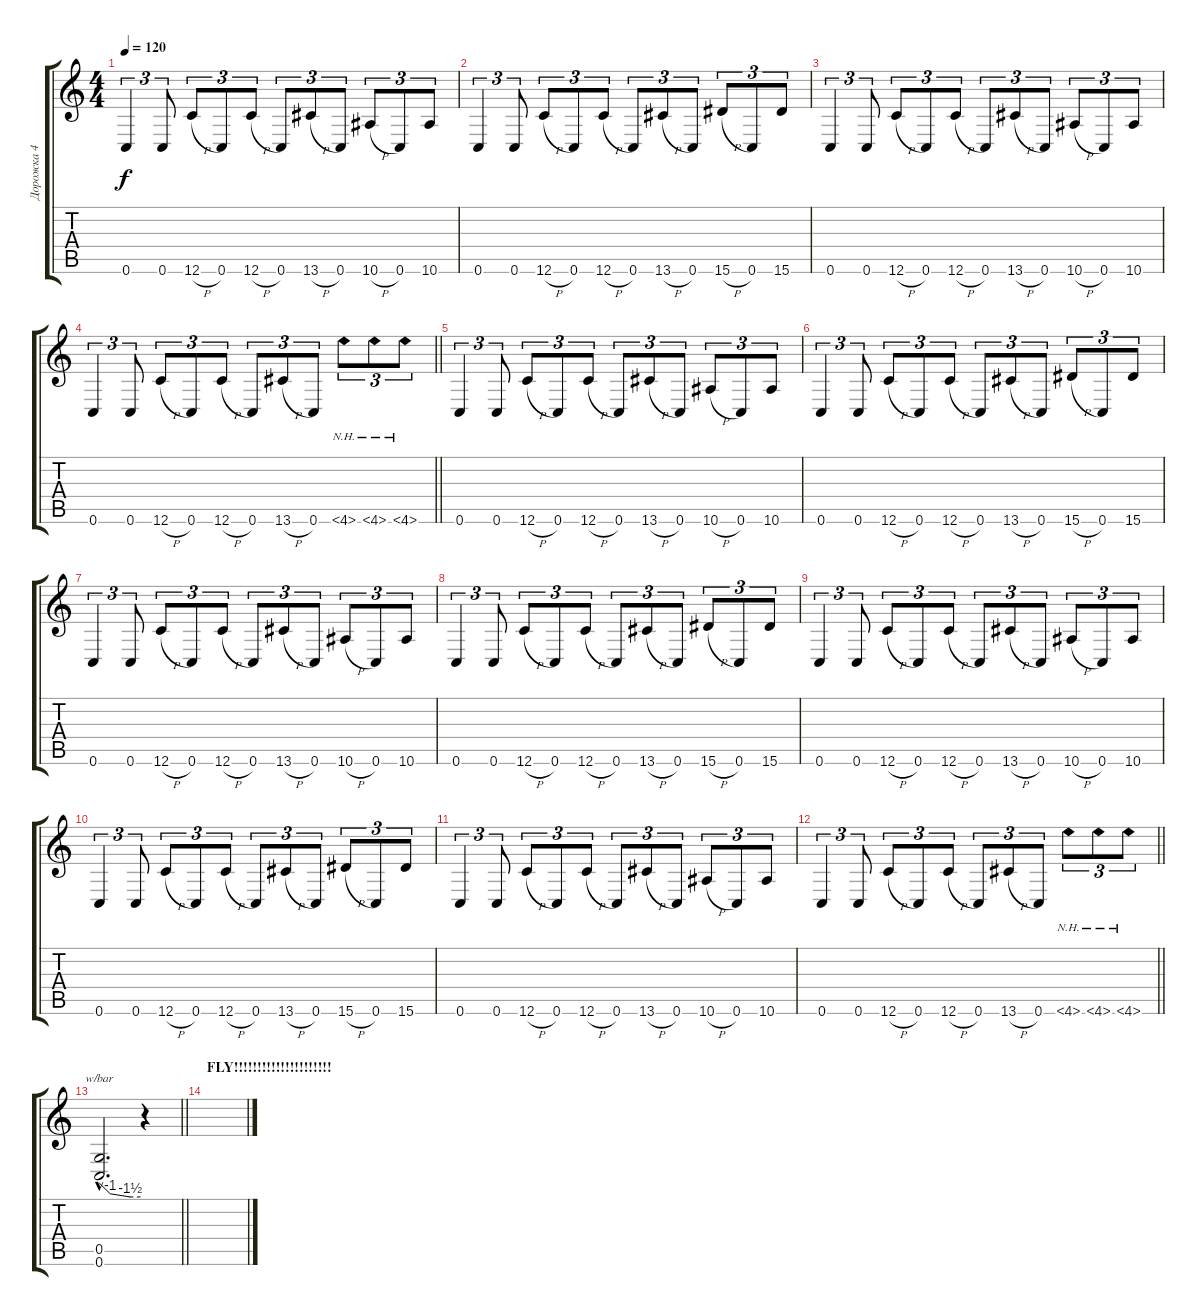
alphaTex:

\track ("Дорожка 4" "Дорожка 4") {instrument distortionguitar}
\staff {score tabs}
\tuning (D4 A3 F3 C3 G2 C2) {hide}
\ts (4 4)
\tempo 120
\clef g2
\ks c
0.6.4{tu (3 2) dy f} 0.6.8{tu (3 2)} 12.6{h}.8{tu (3 2)} 0.6.8{tu (3 2)} 12.6{h}.8{tu (3 2)} 0.6.8{tu (3 2)} 13.6{h}.8{tu (3 2)} 0.6.8{tu (3 2)} 10.6{h}.8{tu (3 2)} 0.6.8{tu (3 2)} 10.6.8{tu (3 2)} |
0.6.4{tu (3 2)} 0.6.8{tu (3 2)} 12.6{h}.8{tu (3 2)} 0.6.8{tu (3 2)} 12.6{h}.8{tu (3 2)} 0.6.8{tu (3 2)} 13.6{h}.8{tu (3 2)} 0.6.8{tu (3 2)} 15.6{h}.8{tu (3 2)} 0.6.8{tu (3 2)} 15.6.8{tu (3 2)} |
0.6.4{tu (3 2)} 0.6.8{tu (3 2)} 12.6{h}.8{tu (3 2)} 0.6.8{tu (3 2)} 12.6{h}.8{tu (3 2)} 0.6.8{tu (3 2)} 13.6{h}.8{tu (3 2)} 0.6.8{tu (3 2)} 10.6{h}.8{tu (3 2)} 0.6.8{tu (3 2)} 10.6.8{tu (3 2)} |
\barLineRight lightlight
0.6.4{tu (3 2)} 0.6.8{tu (3 2)} 12.6{h}.8{tu (3 2)} 0.6.8{tu (3 2)} 12.6{h}.8{tu (3 2)} 0.6.8{tu (3 2)} 13.6{h}.8{tu (3 2)} 0.6.8{tu (3 2)} 4.6{nh}.8{tu (3 2)} 4.6{nh}.8{tu (3 2)} 4.6{nh}.8{tu (3 2)} |
0.6.4{tu (3 2)} 0.6.8{tu (3 2)} 12.6{h}.8{tu (3 2)} 0.6.8{tu (3 2)} 12.6{h}.8{tu (3 2)} 0.6.8{tu (3 2)} 13.6{h}.8{tu (3 2)} 0.6.8{tu (3 2)} 10.6{h}.8{tu (3 2)} 0.6.8{tu (3 2)} 10.6.8{tu (3 2)} |
0.6.4{tu (3 2)} 0.6.8{tu (3 2)} 12.6{h}.8{tu (3 2)} 0.6.8{tu (3 2)} 12.6{h}.8{tu (3 2)} 0.6.8{tu (3 2)} 13.6{h}.8{tu (3 2)} 0.6.8{tu (3 2)} 15.6{h}.8{tu (3 2)} 0.6.8{tu (3 2)} 15.6.8{tu (3 2)} |
0.6.4{tu (3 2)} 0.6.8{tu (3 2)} 12.6{h}.8{tu (3 2)} 0.6.8{tu (3 2)} 12.6{h}.8{tu (3 2)} 0.6.8{tu (3 2)} 13.6{h}.8{tu (3 2)} 0.6.8{tu (3 2)} 10.6{h}.8{tu (3 2)} 0.6.8{tu (3 2)} 10.6.8{tu (3 2)} |
0.6.4{tu (3 2)} 0.6.8{tu (3 2)} 12.6{h}.8{tu (3 2)} 0.6.8{tu (3 2)} 12.6{h}.8{tu (3 2)} 0.6.8{tu (3 2)} 13.6{h}.8{tu (3 2)} 0.6.8{tu (3 2)} 15.6{h}.8{tu (3 2)} 0.6.8{tu (3 2)} 15.6.8{tu (3 2)} |
0.6.4{tu (3 2)} 0.6.8{tu (3 2)} 12.6{h}.8{tu (3 2)} 0.6.8{tu (3 2)} 12.6{h}.8{tu (3 2)} 0.6.8{tu (3 2)} 13.6{h}.8{tu (3 2)} 0.6.8{tu (3 2)} 10.6{h}.8{tu (3 2)} 0.6.8{tu (3 2)} 10.6.8{tu (3 2)} |
0.6.4{tu (3 2)} 0.6.8{tu (3 2)} 12.6{h}.8{tu (3 2)} 0.6.8{tu (3 2)} 12.6{h}.8{tu (3 2)} 0.6.8{tu (3 2)} 13.6{h}.8{tu (3 2)} 0.6.8{tu (3 2)} 15.6{h}.8{tu (3 2)} 0.6.8{tu (3 2)} 15.6.8{tu (3 2)} |
0.6.4{tu (3 2)} 0.6.8{tu (3 2)} 12.6{h}.8{tu (3 2)} 0.6.8{tu (3 2)} 12.6{h}.8{tu (3 2)} 0.6.8{tu (3 2)} 13.6{h}.8{tu (3 2)} 0.6.8{tu (3 2)} 10.6{h}.8{tu (3 2)} 0.6.8{tu (3 2)} 10.6.8{tu (3 2)} |
\barLineRight lightlight
0.6.4{tu (3 2)} 0.6.8{tu (3 2)} 12.6{h}.8{tu (3 2)} 0.6.8{tu (3 2)} 12.6{h}.8{tu (3 2)} 0.6.8{tu (3 2)} 13.6{h}.8{tu (3 2)} 0.6.8{tu (3 2)} 4.6{nh}.8{tu (3 2)} 4.6{nh}.8{tu (3 2)} 4.6{nh}.8{tu (3 2)} |
\barLineRight lightlight
(0.5{hac} 0.6{hac}).2{d tbe (custom default 0 0 16 -4 45 -6 60 -6)} r.4 |
\section ("" "FLY!!!!!!!!!!!!!!!!!!!!!")
